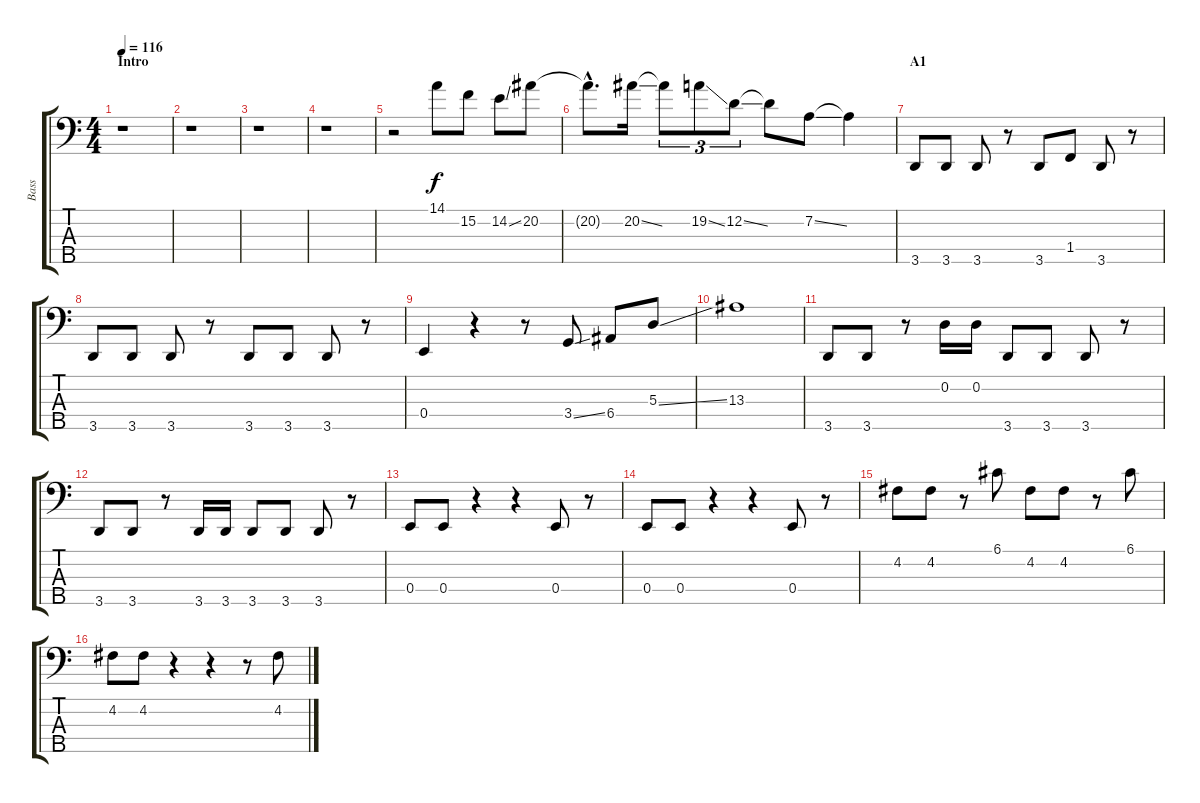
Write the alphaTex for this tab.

\track ("Bass" "Bass") {instrument electricbassfinger}
\staff {score tabs}
\tuning (G2 D2 A1 E1 B0) {hide}
\ts (4 4)
\section ("" "Intro")
\tempo 116
\clef f4
\ks c
r.1{dy f instrument electricbassfinger} |
r.1 |
r.1 |
r.1 |
r.2 14.1.8 15.2.8 14.2{ss}.8 20.2.8 |
20.2{hac t}.8{d} 20.2{ss}.16 20.2{t}.8{tu (3 2)} 19.2{ss}.8{tu (3 2)} 12.2{ss}.8{tu (3 2)} 12.2{t}.8 7.2{ss}.8 7.2{t}.4 |
\section ("" "A1")
3.5.8 3.5.8 3.5.8 r.8 3.5.8 1.4.8 3.5.8 r.8 |
3.5.8 3.5.8 3.5.8 r.8 3.5.8 3.5.8 3.5.8 r.8 |
0.4.4 r.4 r.8 3.4{ss}.8 6.4.8 5.3{ss}.8 |
13.3.1 |
3.5.8 3.5.8 r.8 0.2.16 0.2.16 3.5.8 3.5.8 3.5.8 r.8 |
3.5.8 3.5.8 r.8 3.5.16 3.5.16 3.5.8 3.5.8 3.5.8 r.8 |
0.4.8 0.4.8 r.4 r.4 0.4.8 r.8 |
0.4.8 0.4.8 r.4 r.4 0.4.8 r.8 |
4.2.8 4.2.8 r.8 6.1.8 4.2.8 4.2.8 r.8 6.1.8 |
4.2.8 4.2.8 r.4 r.4 r.8 4.2.8
